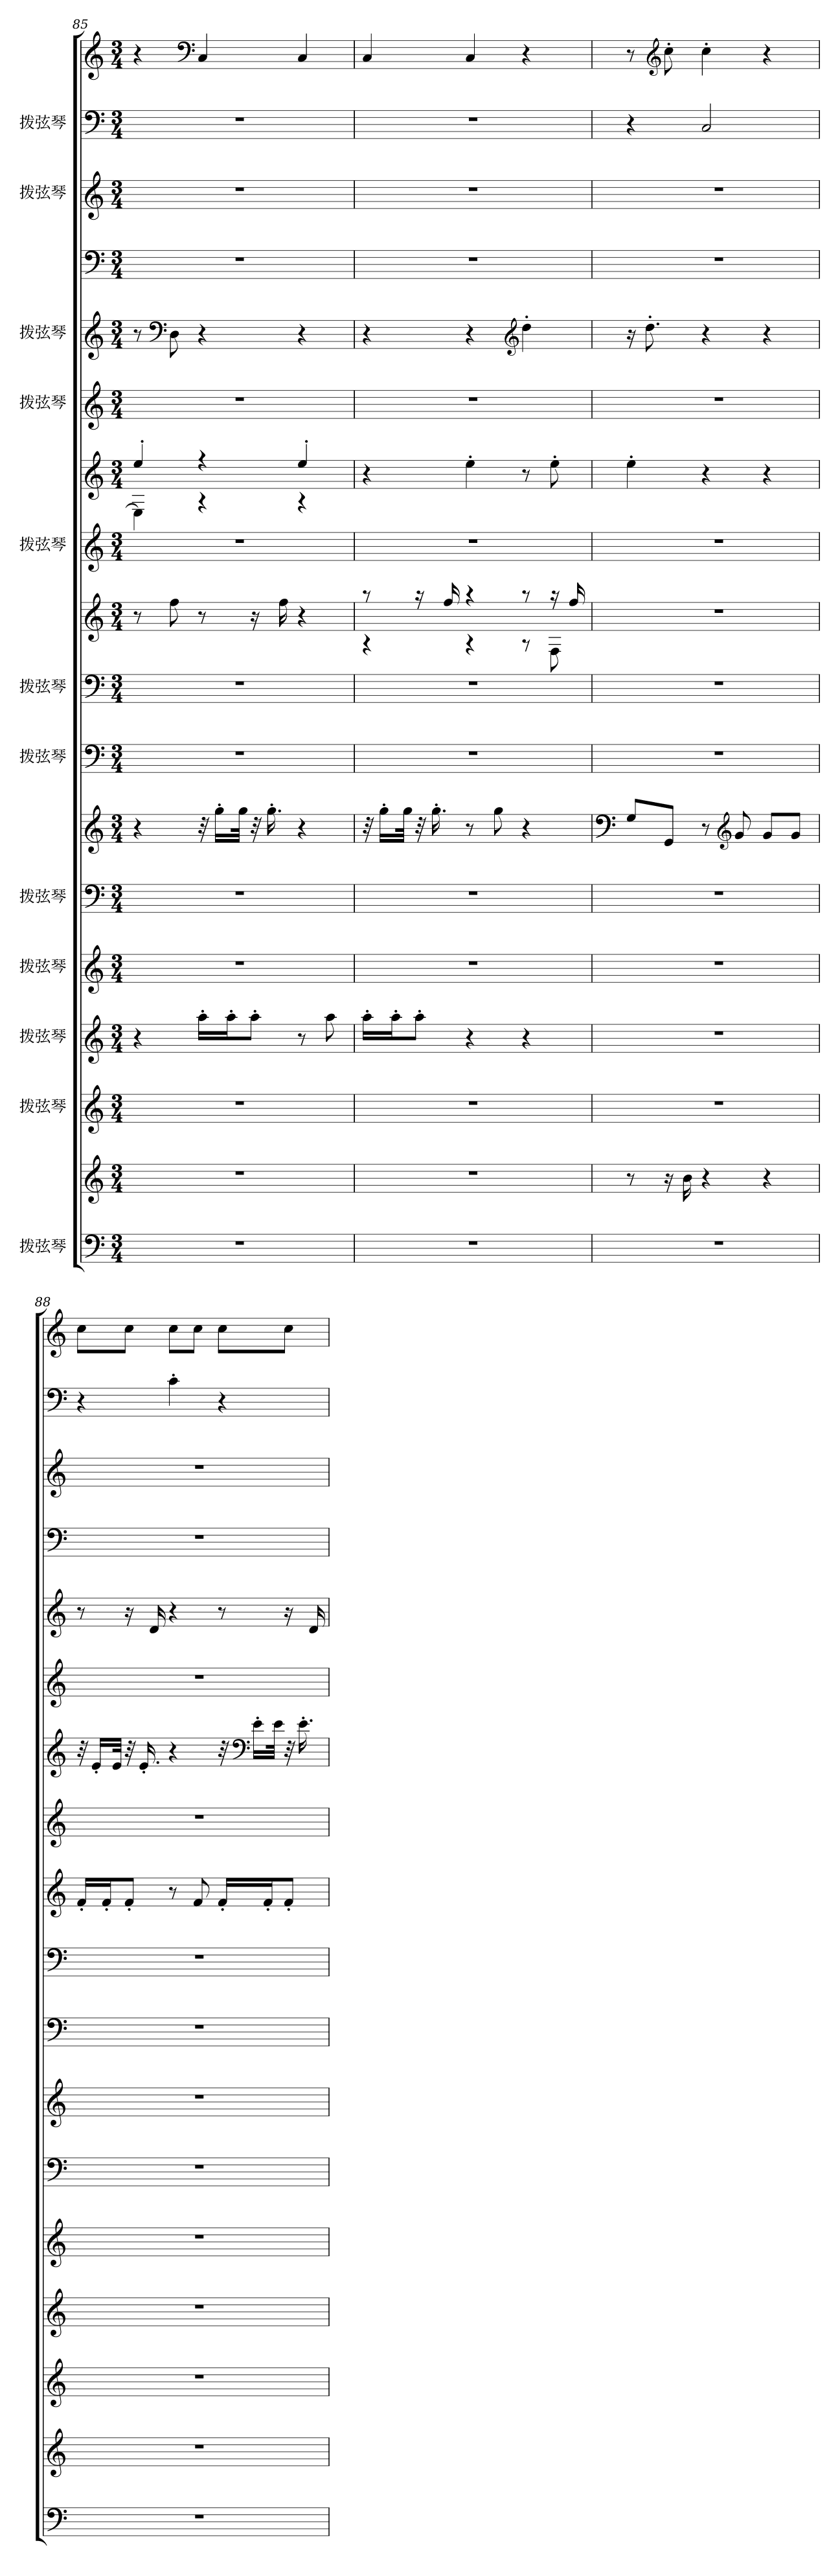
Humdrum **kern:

**kern	**kern	**kern	**kern	**kern	**kern	**kern	**kern	**kern	**kern	**kern	**kern	**kern	**kern	**kern	**kern	**kern	**kern
*part12	*part12	*part11	*part10	*part9	*part8	*part8	*part7	*part6	*part6	*part5	*part5	*part4	*part3	*part3	*part2	*part1	*part1
*staff18	*staff17	*staff16	*staff15	*staff14	*staff13	*staff12	*staff11	*staff10	*staff9	*staff8	*staff7	*staff6	*staff5	*staff4	*staff3	*staff2	*staff1
*I"拨弦琴	*	*I"拨弦琴	*I"拨弦琴	*I"拨弦琴	*I"拨弦琴	*	*I"拨弦琴	*I"拨弦琴	*	*I"拨弦琴	*	*I"拨弦琴	*I"拨弦琴	*	*I"拨弦琴	*I"拨弦琴	*
*clefF4	*clefG2	*clefG2	*clefG2	*clefG2	*clefF4	*clefG2	*clefF4	*clefF4	*clefG2	*clefG2	*clefG2	*clefG2	*clefG2	*clefF4	*clefG2	*clefF4	*clefG2
*k[]	*k[]	*k[]	*k[]	*k[]	*k[]	*k[]	*k[]	*k[]	*k[]	*k[]	*k[]	*k[]	*k[]	*k[]	*k[]	*k[]	*k[]
*M3/4	*M3/4	*M3/4	*M3/4	*M3/4	*M3/4	*M3/4	*M3/4	*M3/4	*M3/4	*M3/4	*M3/4	*M3/4	*M3/4	*M3/4	*M3/4	*M3/4	*M3/4
=85	=85	=85	=85	=85	=85	=85	=85	=85	=85	=85	=85	=85	=85	=85	=85	=85	=85
*	*	*	*	*	*	*	*	*	*	*	*^	*	*	*	*	*	*
2.r	2.r	2.r	4r	2.r	2.r	4r	2.r	2.r	8r	2.r	4ee'/	4E\]	2.r	8r	2.r	2.r	2.r	4r
*	*	*	*	*	*	*	*	*	*	*	*	*	*	*clefF4	*	*	*	*
.	.	.	.	.	.	.	.	.	8ff\	.	.	.	.	8D\	.	.	.	.
*	*	*	*	*	*	*	*	*	*	*	*	*	*	*	*	*	*	*clefF4
.	.	.	16aa'\LL	.	.	32r	.	.	8r	.	4r	4r	.	4r	.	.	.	4C/
.	.	.	.	.	.	16gg'\LL	.	.	.	.	.	.	.	.	.	.	.	.
.	.	.	16aa'\J	.	.	.	.	.	.	.	.	.	.	.	.	.	.	.
.	.	.	.	.	.	32gg\JJk	.	.	.	.	.	.	.	.	.	.	.	.
.	.	.	8aa'\J	.	.	32r	.	.	16r	.	.	.	.	.	.	.	.	.
.	.	.	.	.	.	16.gg'\	.	.	.	.	.	.	.	.	.	.	.	.
.	.	.	.	.	.	.	.	.	16ff\	.	.	.	.	.	.	.	.	.
.	.	.	8r	.	.	4r	.	.	4r	.	4ee'/	4r	.	4r	.	.	.	4C/
.	.	.	8aa\	.	.	.	.	.	.	.	.	.	.	.	.	.	.	.
*	*	*	*	*	*	*	*	*	*	*	*v	*v	*	*	*	*	*	*
!!LO:PB:g=z
=86	=86	=86	=86	=86	=86	=86	=86	=86	=86	=86	=86	=86	=86	=86	=86	=86	=86
*	*	*	*	*	*	*	*	*	*^	*	*	*	*	*	*	*	*
2.r	2.r	2.r	16aa'\LL	2.r	2.r	32r	2.r	2.r	8r	4r	2.r	4r	2.r	4r	2.r	2.r	2.r	4C/
.	.	.	.	.	.	16gg'\LL	.	.	.	.	.	.	.	.	.	.	.	.
.	.	.	16aa'\J	.	.	.	.	.	.	.	.	.	.	.	.	.	.	.
.	.	.	.	.	.	32gg\JJk	.	.	.	.	.	.	.	.	.	.	.	.
.	.	.	8aa'\J	.	.	32r	.	.	16r	.	.	.	.	.	.	.	.	.
.	.	.	.	.	.	16.gg'\	.	.	.	.	.	.	.	.	.	.	.	.
.	.	.	.	.	.	.	.	.	16ff/	.	.	.	.	.	.	.	.	.
.	.	.	4r	.	.	8r	.	.	4r	4r	.	4ee'\	.	4r	.	.	.	4C/
.	.	.	.	.	.	8gg\	.	.	.	.	.	.	.	.	.	.	.	.
*	*	*	*	*	*	*	*	*	*	*	*	*	*	*clefG2	*	*	*	*
.	.	.	4r	.	.	4r	.	.	8r	8r	.	8r	.	4dd'\	.	.	.	4r
.	.	.	.	.	.	.	.	.	16r	8F\	.	8ee'\	.	.	.	.	.	.
.	.	.	.	.	.	.	.	.	16ff/	.	.	.	.	.	.	.	.	.
*	*	*	*	*	*	*	*	*	*v	*v	*	*	*	*	*	*	*	*
=87	=87	=87	=87	=87	=87	=87	=87	=87	=87	=87	=87	=87	=87	=87	=87	=87	=87
*	*	*	*	*	*	*clefF4	*	*	*	*	*	*	*	*	*	*	*
2.r	8r	2.r	2.r	2.r	2.r	8G/L	2.r	2.r	2.r	2.r	4ee'\	2.r	16r	2.r	2.r	4r	8r
.	.	.	.	.	.	.	.	.	.	.	.	.	8.dd'\	.	.	.	.
*	*	*	*	*	*	*	*	*	*	*	*	*	*	*	*	*	*clefG2
.	16r	.	.	.	.	8GG/J	.	.	.	.	.	.	.	.	.	.	8cc'\
.	16b\	.	.	.	.	.	.	.	.	.	.	.	.	.	.	.	.
.	4r	.	.	.	.	8r	.	.	.	.	4r	.	4r	.	.	2C/	4cc'\
*	*	*	*	*	*	*clefG2	*	*	*	*	*	*	*	*	*	*	*
.	.	.	.	.	.	8g/	.	.	.	.	.	.	.	.	.	.	.
.	4r	.	.	.	.	8g/L	.	.	.	.	4r	.	4r	.	.	.	4r
.	.	.	.	.	.	8g/J	.	.	.	.	.	.	.	.	.	.	.
=88	=88	=88	=88	=88	=88	=88	=88	=88	=88	=88	=88	=88	=88	=88	=88	=88	=88
2.r	2.r	2.r	2.r	2.r	2.r	2.r	2.r	2.r	16f'/LL	2.r	32r	2.r	8r	2.r	2.r	4r	8cc\L
.	.	.	.	.	.	.	.	.	.	.	16e'/LL	.	.	.	.	.	.
.	.	.	.	.	.	.	.	.	16f'/J	.	.	.	.	.	.	.	.
.	.	.	.	.	.	.	.	.	.	.	32e/JJk	.	.	.	.	.	.
.	.	.	.	.	.	.	.	.	8f'/J	.	32r	.	16r	.	.	.	8cc\J
.	.	.	.	.	.	.	.	.	.	.	16.e'/	.	.	.	.	.	.
.	.	.	.	.	.	.	.	.	.	.	.	.	16d/	.	.	.	.
.	.	.	.	.	.	.	.	.	8r	.	4r	.	4r	.	.	4c'\	8cc\L
.	.	.	.	.	.	.	.	.	8f/	.	.	.	.	.	.	.	8cc\J
.	.	.	.	.	.	.	.	.	16f'/LL	.	32r	.	8r	.	.	4r	8cc\L
*	*	*	*	*	*	*	*	*	*	*	*clefF4	*	*	*	*	*	*
.	.	.	.	.	.	.	.	.	.	.	16e'\LL	.	.	.	.	.	.
.	.	.	.	.	.	.	.	.	16f'/J	.	.	.	.	.	.	.	.
.	.	.	.	.	.	.	.	.	.	.	32e\JJk	.	.	.	.	.	.
.	.	.	.	.	.	.	.	.	8f'/J	.	32r	.	16r	.	.	.	8cc\J
.	.	.	.	.	.	.	.	.	.	.	16.e'\	.	.	.	.	.	.
.	.	.	.	.	.	.	.	.	.	.	.	.	16d/	.	.	.	.
=	=	=	=	=	=	=	=	=	=	=	=	=	=	=	=	=	=
*-	*-	*-	*-	*-	*-	*-	*-	*-	*-	*-	*-	*-	*-	*-	*-	*-	*-
